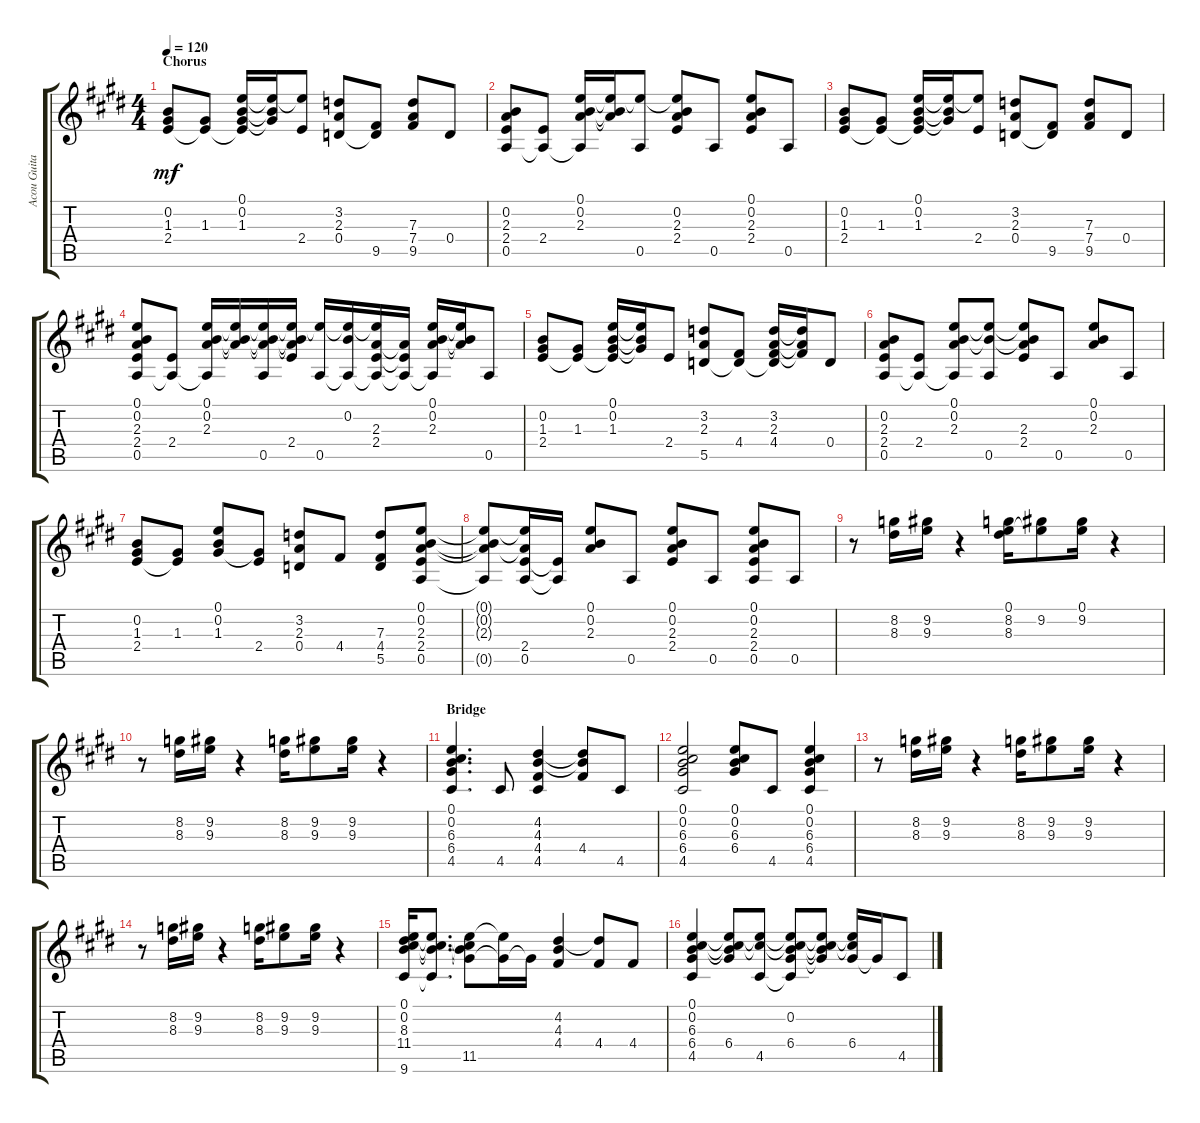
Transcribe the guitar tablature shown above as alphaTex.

\track ("Acou Guitar 2" "Acou Guita") {instrument acousticguitarnylon}
\staff {score tabs}
\tuning (E4 B3 G3 D3 A2 E2) {hide}
\ts (4 4)
\section ("" "Chorus")
\tempo 120
\clef g2
\ks c#minor
(0.2 1.3 2.4).8{dy mf} (1.3 2.4{t}).8 (0.1 0.2 1.3 2.4{t}).16 (0.1{t} 0.2{t} 1.3{t}).16 (0.1{t} 2.4).8 (3.2 2.3 0.4).8 (0.4{t} 9.5).8 (7.3 7.4 9.5).8 0.4.8 |
(0.2 2.3 2.4 0.5).8 (2.4 0.5{t}).8 (0.1 0.2 2.3 0.5{t}).16 (0.1{t} 0.2{t} 2.3{t}).16 (0.1{t} 0.5).8 (0.1{t} 0.2 2.3 2.4).8 0.5.8 (0.1 0.2 2.3 2.4).8 0.5.8 |
(0.2 1.3 2.4).8 (1.3 2.4{t}).8 (0.1 0.2 1.3 2.4{t}).16 (0.1{t} 0.2{t} 1.3{t}).16 (0.1{t} 2.4).8 (3.2 2.3 0.4).8 (0.4{t} 9.5).8 (7.3 7.4 9.5).8 0.4.8 |
(0.1 0.2 2.3 2.4 0.5).8 (2.4 0.5{t}).8 (0.1 0.2 2.3 0.5{t}).16 (0.1{t} 0.2{t} 2.3{t}).16 (0.1{t} 0.2{t} 2.3{t} 0.5).16 (0.1{t} 0.2{t} 2.3{t} 2.4).16 (0.1{t} 0.5).16 (0.1{t} 0.2 0.5{t}).16 (0.1{t} 2.3 2.4 0.5{t}).16 (2.3{t} 2.4{t} 0.5{t}).16 (0.1 0.2 2.3 0.5{t}).16 (0.1{t} 0.2{t} 2.3{t}).16 0.5.8 |
(0.2 1.3 2.4).8 (1.3 2.4{t}).8 (0.1 0.2 1.3 2.4{t}).16 (0.1{t} 0.2{t} 1.3{t}).16 2.4.8 (3.2 2.3 5.5).8 (4.4 5.5{t}).8 (3.2 2.3 4.4 5.5{t}).16 (3.2{t} 2.3{t} 4.4{t}).16 0.4.8 |
(0.2 2.3 2.4 0.5).8 (2.4 0.5{t}).8 (0.1 0.2 2.3 0.5{t}).8 (0.1{t} 0.2{t} 0.5).8 (0.1{t} 0.2{t} 2.3 2.4).8 0.5.8 (0.1 0.2 2.3).8 0.5.8 |
(0.2 1.3 2.4).8 (1.3 2.4{t}).8 (0.1 0.2 1.3).8 (1.3{t} 2.4).8 (3.2 2.3 0.4).8 4.4.8 (7.3 4.4 5.5).8 (0.1 0.2 2.3 2.4 0.5).8 |
(0.1{t} 0.2{t} 2.3{t} 0.5{t}).8 (0.1{t} 2.3{t} 2.4 0.5).16 (2.4{t} 0.5{t}).16 (0.1 0.2 2.3).8 0.5.8 (0.1 0.2 2.3 2.4).8 0.5.8 (0.1 0.2 2.3 2.4 0.5).8 0.5.8 |
r.8 (8.2 8.3).16 (9.2 9.3).16 r.4 (0.1 8.2 8.3).16 (0.1{t} 9.2).8 (0.1 9.2).16 r.4 |
r.8 (8.2 8.3).16 (9.2 9.3).16 r.4 (8.2 8.3).16 (9.2 9.3).8 (9.2 9.3).16 r.4 |
\section ("" "Bridge")
(0.1 0.2 6.3 6.4 4.5).4{d} 4.5.8 (4.2 4.3 4.4 4.5).4 (4.2{t} 4.3{t} 4.4).8 4.5.8 |
(0.1 0.2 6.3 6.4 4.5).2 (0.1 0.2 6.3 6.4).8 4.5.8 (0.1 0.2 6.3 6.4 4.5).4 |
r.8 (8.2 8.3).16 (9.2 9.3).16 r.4 (8.2 8.3).16 (9.2 9.3).8 (9.2 9.3).16 r.4 |
r.8 (8.2 8.3).16 (9.2 9.3).16 r.4 (8.2 8.3).16 (9.2 9.3).8 (9.2 9.3).16 r.4 |
(0.1 0.2 8.3 11.4 9.6).16 (0.1{t} 0.2{t} 11.4{t} 9.6{t}).8{d} (0.1{t} 0.2{t} 11.4{t} 11.5).8 (0.1{t} 11.5{t}).16 11.5{t}.16 (4.2 4.3 4.4).4 (4.2{t} 4.4).8 4.4.8 |
(0.1 0.2 6.3 6.4 4.5).4 (0.1{t} 0.2{t} 6.3{t} 6.4).8 (0.1{t} 6.3{t} 4.5).8 (0.1{t} 0.2 6.3{t} 6.4 4.5{t}).8 (0.1{t} 0.2{t} 6.3{t} 6.4{t}).8 (0.1{t} 6.3{t} 6.4).16 6.4{t}.16 4.5.8
